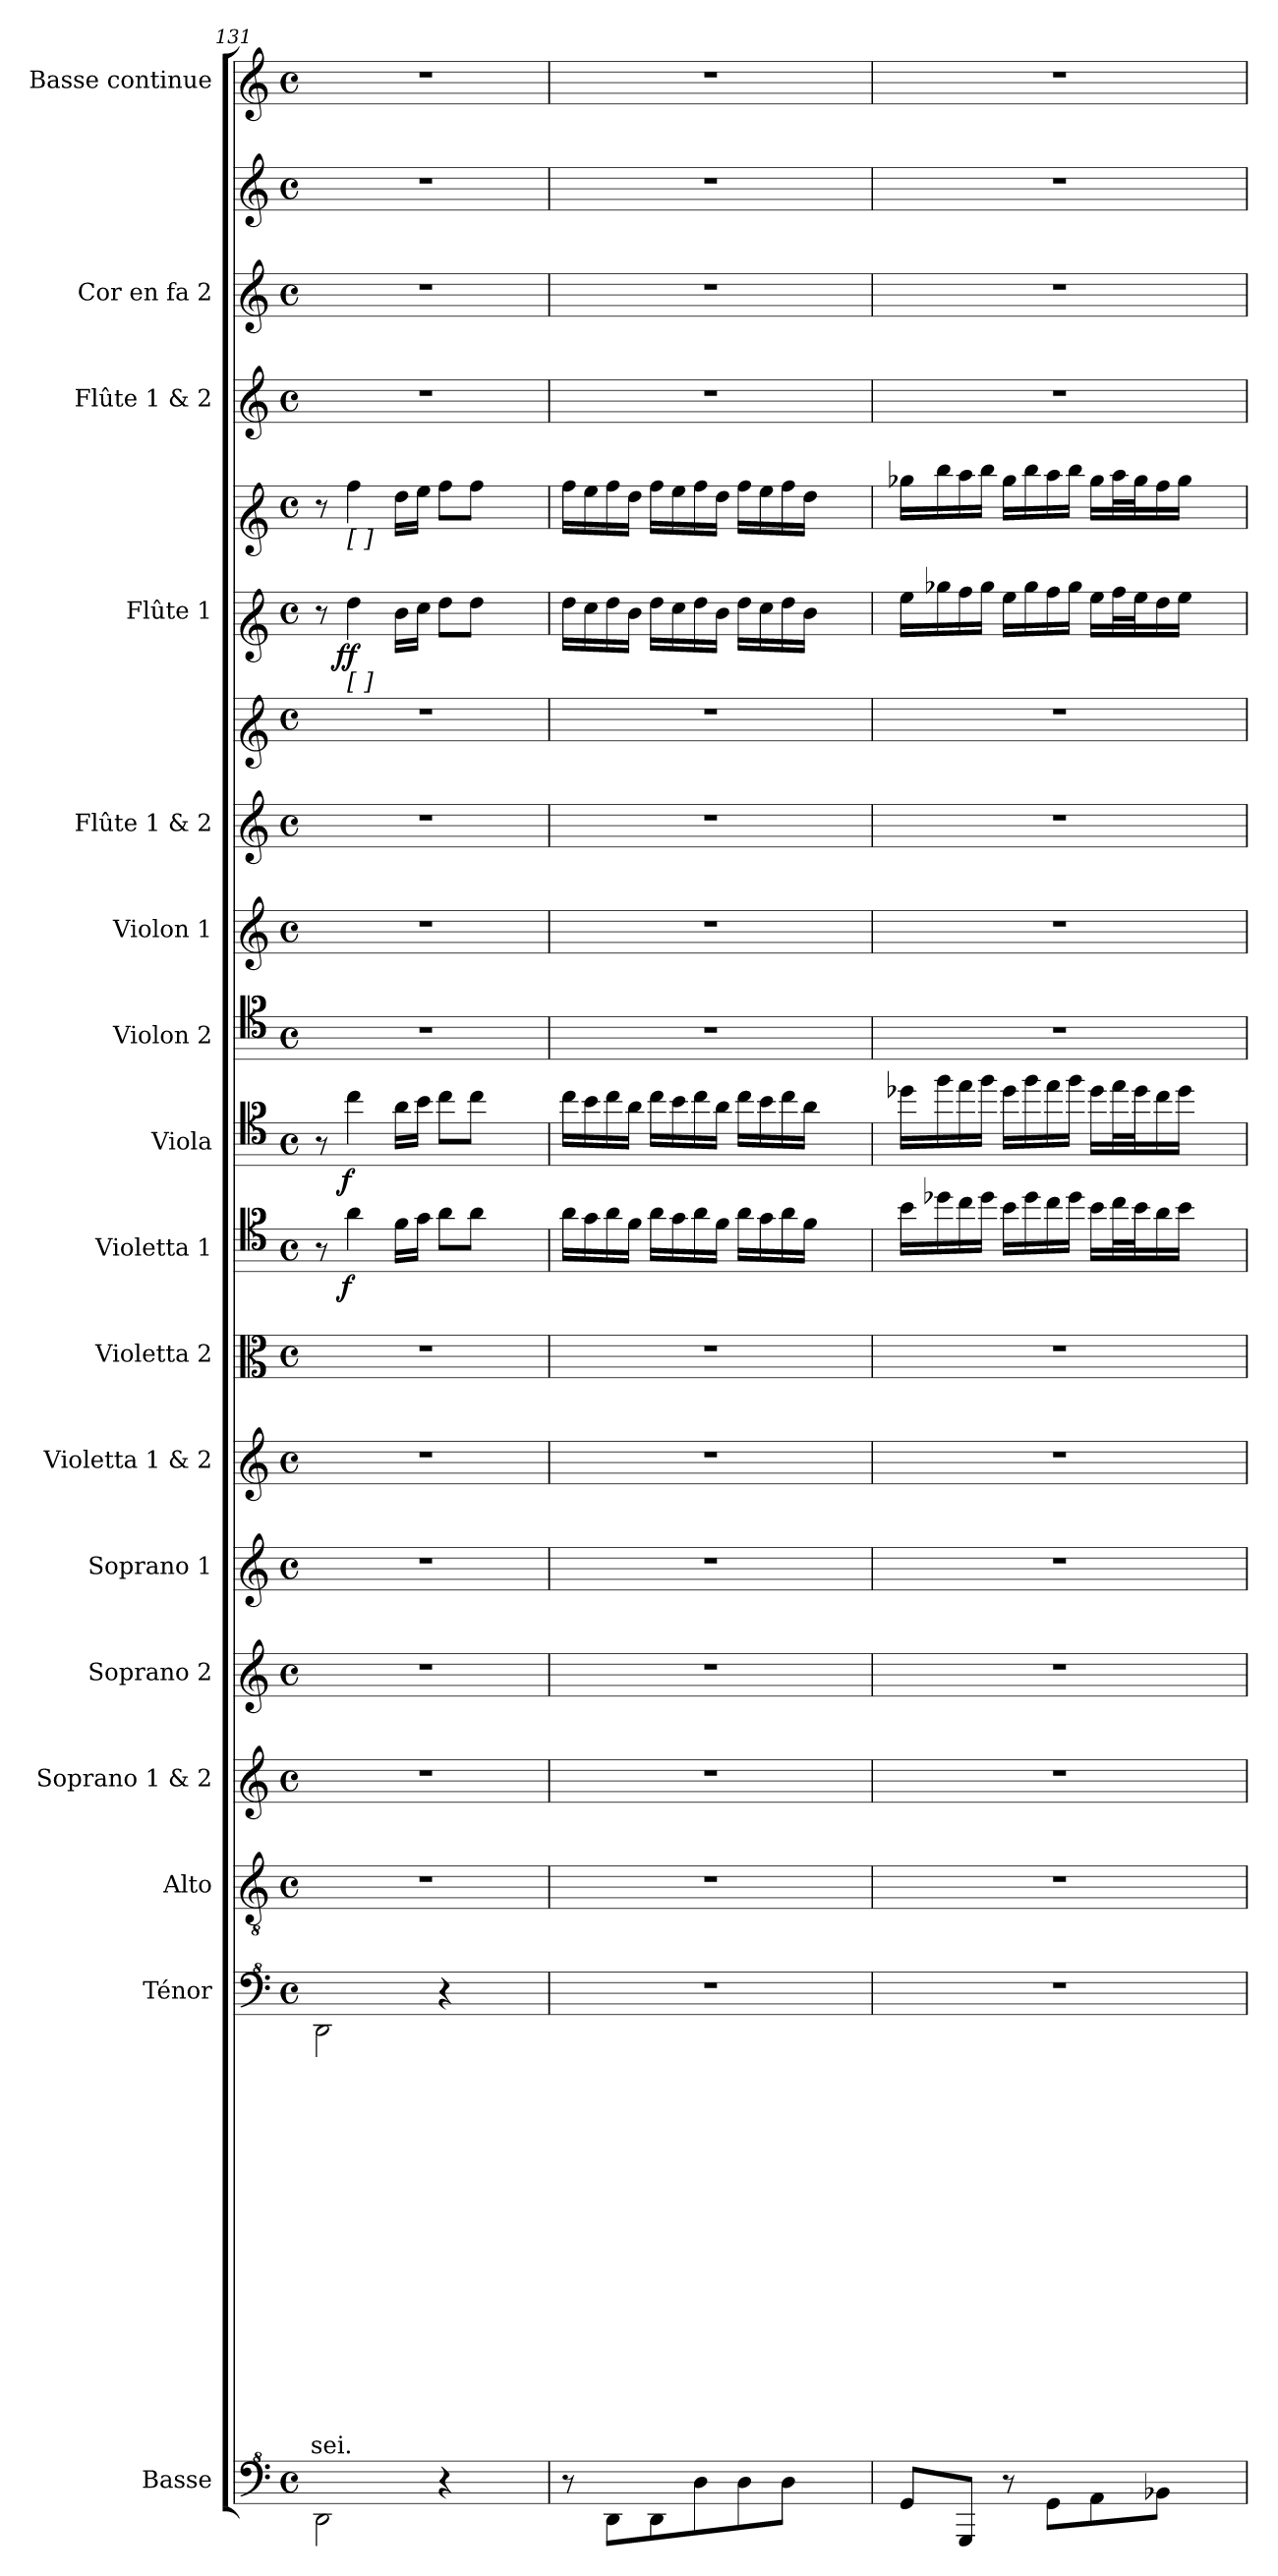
**kern	**kern	**text	**text	**text	**text	**text	**text	**text	**text	**text	**text	**text	**text	**text	**text	**text	**text	**text	**kern	**kern	**kern	**kern	**kern	**kern	**kern	**dynam	**kern	**dynam	**kern	**kern	**kern	**kern	**kern	**kern	**dynam	**kern	**kern	**kern	**kern
*part17	*part16	*part16	*part16	*part16	*part16	*part16	*part16	*part16	*part16	*part16	*part16	*part16	*part16	*part16	*part16	*part16	*part16	*part16	*part15	*part14	*part13	*part12	*part11	*part10	*part9	*part9	*part8	*part8	*part7	*part6	*part5	*part5	*part4	*part4	*part4	*part3	*part2	*part2	*part1
*staff20	*staff19	*staff19	*staff19	*staff19	*staff19	*staff19	*staff19	*staff19	*staff19	*staff19	*staff19	*staff19	*staff19	*staff19	*staff19	*staff19	*staff19	*staff19	*staff18	*staff17	*staff16	*staff15	*staff14	*staff13	*staff12	*staff12	*staff11	*staff11	*staff10	*staff9	*staff8	*staff7	*staff6	*staff5	*staff5/6	*staff4	*staff3	*staff2	*staff1
*I"Basse	*I"Ténor	*	*	*	*	*	*	*	*	*	*	*	*	*	*	*	*	*	*I"Alto	*I"Soprano 1 & 2	*I"Soprano 2	*I"Soprano 1	*I"Violetta 1 & 2	*I"Violetta 2	*I"Violetta 1	*	*I"Viola	*	*I"Violon 2	*I"Violon 1	*I"Flûte 1 & 2	*	*I"Flûte 1	*	*	*I"Flûte 1 & 2	*I"Cor en fa 2	*	*I"Basse continue
*I'Bas	*I'T	*	*	*	*	*	*	*	*	*	*	*	*	*	*	*	*	*	*I'A	*	*I'S 2	*I'S 1	*	*I'Vta 2	*I'Vta 1	*	*I'Vla	*	*I'Vln 2	*I'Vln 1	*I'Vln 1	*	*I'Fl 1	*	*	*	*I'Cor 2	*	*I'BC
!!LO:LB:g=z
*clefF^4	*clefF^4	*	*	*	*	*	*	*	*	*	*	*	*	*	*	*	*	*	*clefGv2	*clefG2	*clefG2	*clefG2	*clefG2	*clefC3	*clefC5	*	*clefC5	*	*clefC5	*clefG2	*clefG2	*clefG1	*clefG1	*clefG1	*	*clefG2	*clefG2	*clefG2	*clefG2
*ITrd7c12	*	*	*	*	*	*	*	*	*	*	*	*	*	*	*	*	*	*	*	*	*	*	*	*	*	*	*	*	*	*	*	*	*	*	*	*	*	*ITrd4c7	*ITrd4c7
*k[]	*k[]	*	*	*	*	*	*	*	*	*	*	*	*	*	*	*	*	*	*k[]	*k[]	*k[]	*k[]	*k[]	*k[]	*k[]	*	*k[]	*	*k[]	*k[]	*k[]	*k[]	*k[]	*k[]	*	*k[]	*k[]	*k[b-]	*k[b-]
*C:	*C:	*	*	*	*	*	*	*	*	*	*	*	*	*	*	*	*	*	*C:	*C:	*C:	*C:	*C:	*C:	*C:	*	*C:	*	*C:	*C:	*C:	*C:	*C:	*C:	*	*C:	*C:	*F:	*F:
*M4/4	*M4/4	*	*	*	*	*	*	*	*	*	*	*	*	*	*	*	*	*	*M4/4	*M4/4	*M4/4	*M4/4	*M4/4	*M4/4	*M4/4	*	*M4/4	*	*M4/4	*M4/4	*M4/4	*M4/4	*M4/4	*M4/4	*	*M4/4	*M4/4	*M4/4	*M4/4
*met(c)	*met(c)	*	*	*	*	*	*	*	*	*	*	*	*	*	*	*	*	*	*met(c)	*met(c)	*met(c)	*met(c)	*met(c)	*met(c)	*met(c)	*	*met(c)	*	*met(c)	*met(c)	*met(c)	*met(c)	*met(c)	*met(c)	*	*met(c)	*met(c)	*met(c)	*met(c)
=131	=131	=131	=131	=131	=131	=131	=131	=131	=131	=131	=131	=131	=131	=131	=131	=131	=131	=131	=131	=131	=131	=131	=131	=131	=131	=131	=131	=131	=131	=131	=131	=131	=131	=131	=131	=131	=131	=131	=131
2DD\	2D\	.	.	.	.	.	.	.	.	.	.	.	.	.	.	.	.	sei.	1r	1r	1r	1r	1r	1r	8r	.	8r	.	1r	1r	1r	1r	8r	8r	.	1r	1r	1r	1r
!	!	!	!	!	!	!	!	!	!	!	!	!	!	!	!	!	!	!	!	!	!	!	!	!	!	!	!	!	!	!	!	!	!	!LO:TX:b:B:t=[   ]	!	!	!	!	!
!	!	!	!	!	!	!	!	!	!	!	!	!	!	!	!	!	!	!	!	!	!	!	!	!	!	!	!	!	!	!	!	!	!LO:TX:b:B:t=[   ]	!	!	!	!	!	!
!	!	!	!	!	!	!	!	!	!	!	!	!	!	!	!	!	!	!	!	!	!	!	!	!	!	!LO:DY:b:cj	!	!LO:DY:b:cj	!	!	!	!	!	!	!LO:DY:b=2:cj	!	!	!	!
!	!	!	!	!	!	!	!	!	!	!	!	!	!	!	!	!	!	!	!	!	!	!	!	!	!	!	!	!	!	!	!	!	!	!	!LO:DY:n=1:b:cj	!	!	!	!
.	.	.	.	.	.	.	.	.	.	.	.	.	.	.	.	.	.	.	.	.	.	.	.	.	4f\	f	4a\	f	.	.	.	.	4ff\	4aa\	f f	.	.	.	.
.	.	.	.	.	.	.	.	.	.	.	.	.	.	.	.	.	.	.	.	.	.	.	.	.	16d\LL	.	16f\LL	.	.	.	.	.	16dd\LL	16ff\LL	.	.	.	.	.
.	.	.	.	.	.	.	.	.	.	.	.	.	.	.	.	.	.	.	.	.	.	.	.	.	16e\JJ	.	16g\JJ	.	.	.	.	.	16ee\JJ	16gg\JJ	.	.	.	.	.
4r	4r	.	.	.	.	.	.	.	.	.	.	.	.	.	.	.	.	.	.	.	.	.	.	.	8f\L	.	8a\L	.	.	.	.	.	8ff\L	8aa\L	.	.	.	.	.
.	.	.	.	.	.	.	.	.	.	.	.	.	.	.	.	.	.	.	.	.	.	.	.	.	8f\J	.	8a\J	.	.	.	.	.	8ff\J	8aa\J	.	.	.	.	.
4ryy	4ryy	.	.	.	.	.	.	.	.	.	.	.	.	.	.	.	.	.	.	.	.	.	.	.	4ryy	.	4ryy	.	.	.	.	.	4ryy	4ryy	.	.	.	.	.
=132	=132	=132	=132	=132	=132	=132	=132	=132	=132	=132	=132	=132	=132	=132	=132	=132	=132	=132	=132	=132	=132	=132	=132	=132	=132	=132	=132	=132	=132	=132	=132	=132	=132	=132	=132	=132	=132	=132	=132
8r	1r	.	.	.	.	.	.	.	.	.	.	.	.	.	.	.	.	.	1r	1r	1r	1r	1r	1r	16f\LL	.	16a\LL	.	1r	1r	1r	1r	16ff\LL	16aa\LL	.	1r	1r	1r	1r
.	.	.	.	.	.	.	.	.	.	.	.	.	.	.	.	.	.	.	.	.	.	.	.	.	16e\	.	16g\	.	.	.	.	.	16ee\	16gg\	.	.	.	.	.
8DD\L	.	.	.	.	.	.	.	.	.	.	.	.	.	.	.	.	.	.	.	.	.	.	.	.	16f\	.	16a\	.	.	.	.	.	16ff\	16aa\	.	.	.	.	.
.	.	.	.	.	.	.	.	.	.	.	.	.	.	.	.	.	.	.	.	.	.	.	.	.	16d\JJ	.	16f\JJ	.	.	.	.	.	16dd\JJ	16ff\JJ	.	.	.	.	.
8DD\	.	.	.	.	.	.	.	.	.	.	.	.	.	.	.	.	.	.	.	.	.	.	.	.	16f\LL	.	16a\LL	.	.	.	.	.	16ff\LL	16aa\LL	.	.	.	.	.
.	.	.	.	.	.	.	.	.	.	.	.	.	.	.	.	.	.	.	.	.	.	.	.	.	16e\	.	16g\	.	.	.	.	.	16ee\	16gg\	.	.	.	.	.
8D\	.	.	.	.	.	.	.	.	.	.	.	.	.	.	.	.	.	.	.	.	.	.	.	.	16f\	.	16a\	.	.	.	.	.	16ff\	16aa\	.	.	.	.	.
.	.	.	.	.	.	.	.	.	.	.	.	.	.	.	.	.	.	.	.	.	.	.	.	.	16d\JJ	.	16f\JJ	.	.	.	.	.	16dd\JJ	16ff\JJ	.	.	.	.	.
8D\	.	.	.	.	.	.	.	.	.	.	.	.	.	.	.	.	.	.	.	.	.	.	.	.	16f\LL	.	16a\LL	.	.	.	.	.	16ff\LL	16aa\LL	.	.	.	.	.
.	.	.	.	.	.	.	.	.	.	.	.	.	.	.	.	.	.	.	.	.	.	.	.	.	16e\	.	16g\	.	.	.	.	.	16ee\	16gg\	.	.	.	.	.
8D\J	.	.	.	.	.	.	.	.	.	.	.	.	.	.	.	.	.	.	.	.	.	.	.	.	16f\	.	16a\	.	.	.	.	.	16ff\	16aa\	.	.	.	.	.
.	.	.	.	.	.	.	.	.	.	.	.	.	.	.	.	.	.	.	.	.	.	.	.	.	16d\JJ	.	16f\JJ	.	.	.	.	.	16dd\JJ	16ff\JJ	.	.	.	.	.
4ryy	.	.	.	.	.	.	.	.	.	.	.	.	.	.	.	.	.	.	.	.	.	.	.	.	4ryy	.	4ryy	.	.	.	.	.	4ryy	4ryy	.	.	.	.	.
=133	=133	=133	=133	=133	=133	=133	=133	=133	=133	=133	=133	=133	=133	=133	=133	=133	=133	=133	=133	=133	=133	=133	=133	=133	=133	=133	=133	=133	=133	=133	=133	=133	=133	=133	=133	=133	=133	=133	=133
8GG/L	1r	.	.	.	.	.	.	.	.	.	.	.	.	.	.	.	.	.	1r	1r	1r	1r	1r	1r	16g\LL	.	16b-\LL	.	1r	1r	1r	1r	16gg\LL	16bb-\LL	.	1r	1r	1r	1r
.	.	.	.	.	.	.	.	.	.	.	.	.	.	.	.	.	.	.	.	.	.	.	.	.	16b-\	.	16dd\	.	.	.	.	.	16bb-\	16ddd\	.	.	.	.	.
8GGG/J	.	.	.	.	.	.	.	.	.	.	.	.	.	.	.	.	.	.	.	.	.	.	.	.	16a\	.	16cc\	.	.	.	.	.	16aa\	16ccc\	.	.	.	.	.
.	.	.	.	.	.	.	.	.	.	.	.	.	.	.	.	.	.	.	.	.	.	.	.	.	16b-\JJ	.	16dd\JJ	.	.	.	.	.	16bb-\JJ	16ddd\JJ	.	.	.	.	.
8r	.	.	.	.	.	.	.	.	.	.	.	.	.	.	.	.	.	.	.	.	.	.	.	.	16g\LL	.	16b-\LL	.	.	.	.	.	16gg\LL	16bb-\LL	.	.	.	.	.
.	.	.	.	.	.	.	.	.	.	.	.	.	.	.	.	.	.	.	.	.	.	.	.	.	16b-\	.	16dd\	.	.	.	.	.	16bb-\	16ddd\	.	.	.	.	.
8GG\L	.	.	.	.	.	.	.	.	.	.	.	.	.	.	.	.	.	.	.	.	.	.	.	.	16a\	.	16cc\	.	.	.	.	.	16aa\	16ccc\	.	.	.	.	.
.	.	.	.	.	.	.	.	.	.	.	.	.	.	.	.	.	.	.	.	.	.	.	.	.	16b-\JJ	.	16dd\JJ	.	.	.	.	.	16bb-\JJ	16ddd\JJ	.	.	.	.	.
8AA\	.	.	.	.	.	.	.	.	.	.	.	.	.	.	.	.	.	.	.	.	.	.	.	.	16g\LL	.	16b-\LL	.	.	.	.	.	16gg\LL	16bb-\LL	.	.	.	.	.
.	.	.	.	.	.	.	.	.	.	.	.	.	.	.	.	.	.	.	.	.	.	.	.	.	32a\L	.	32cc\L	.	.	.	.	.	32aa\L	32ccc\L	.	.	.	.	.
.	.	.	.	.	.	.	.	.	.	.	.	.	.	.	.	.	.	.	.	.	.	.	.	.	32g\J	.	32b-\J	.	.	.	.	.	32gg\J	32bb-\J	.	.	.	.	.
8BB-\J	.	.	.	.	.	.	.	.	.	.	.	.	.	.	.	.	.	.	.	.	.	.	.	.	16f\	.	16a\	.	.	.	.	.	16ff\	16aa\	.	.	.	.	.
.	.	.	.	.	.	.	.	.	.	.	.	.	.	.	.	.	.	.	.	.	.	.	.	.	16g\JJ	.	16b-\JJ	.	.	.	.	.	16gg\JJ	16bb-\JJ	.	.	.	.	.
4ryy	.	.	.	.	.	.	.	.	.	.	.	.	.	.	.	.	.	.	.	.	.	.	.	.	4ryy	.	4ryy	.	.	.	.	.	4ryy	4ryy	.	.	.	.	.
=	=	=	=	=	=	=	=	=	=	=	=	=	=	=	=	=	=	=	=	=	=	=	=	=	=	=	=	=	=	=	=	=	=	=	=	=	=	=	=
*-	*-	*-	*-	*-	*-	*-	*-	*-	*-	*-	*-	*-	*-	*-	*-	*-	*-	*-	*-	*-	*-	*-	*-	*-	*-	*-	*-	*-	*-	*-	*-	*-	*-	*-	*-	*-	*-	*-	*-
